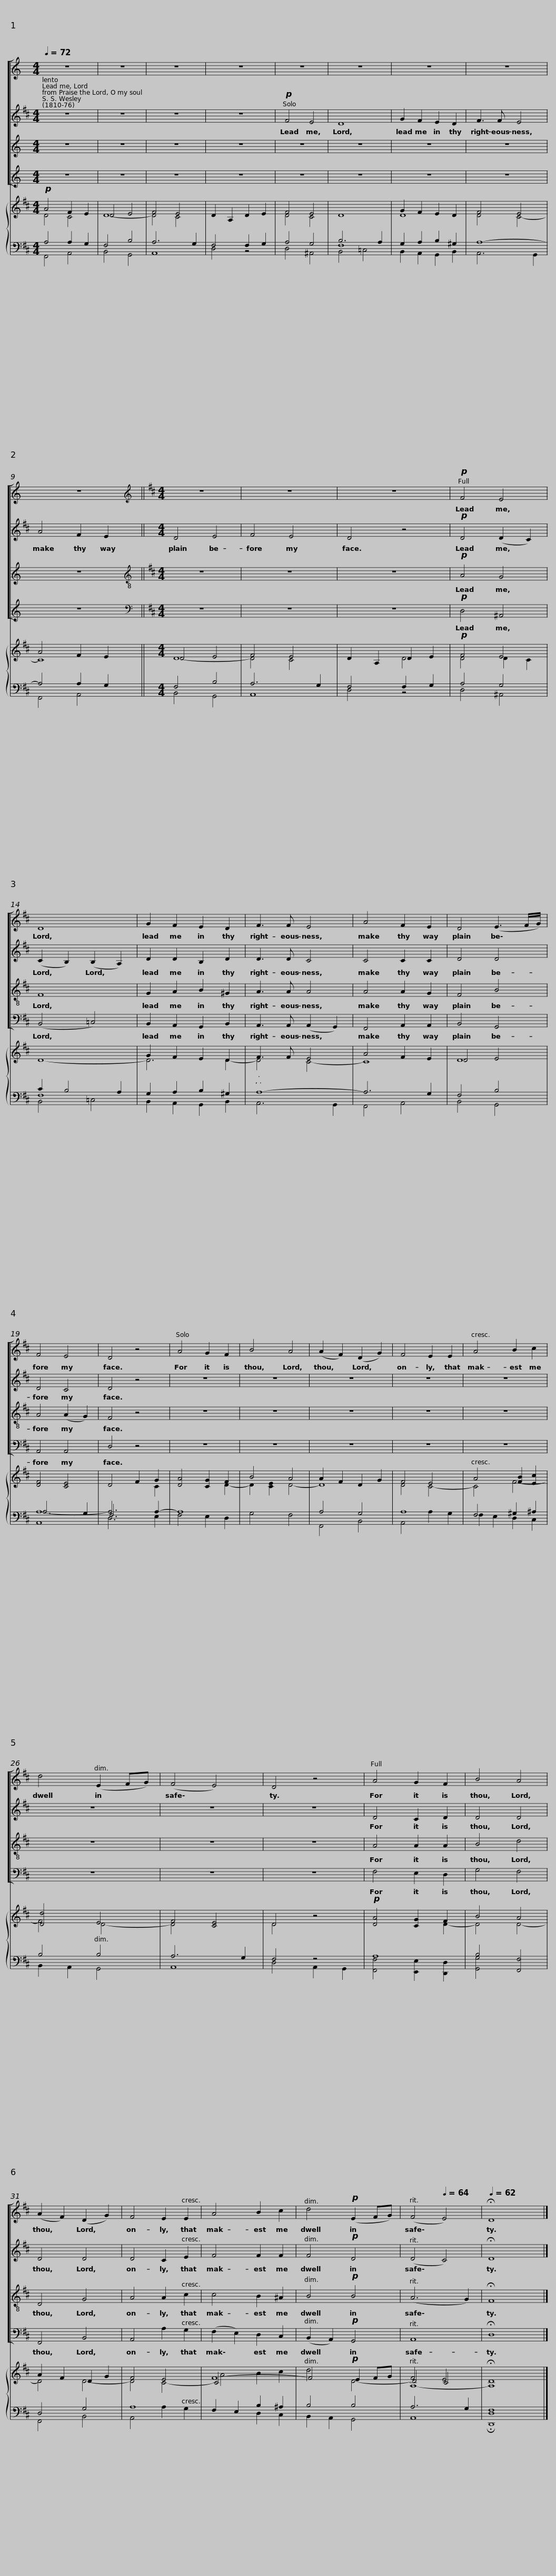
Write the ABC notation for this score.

X:1
%%score [ 1 2 3 4 ] { ( 5 6 9 ) | ( 7 8 ) }
L:1/8
Q:1/4=72
M:4/4
I:linebreak $
K:C
V:1 treble
V:2 treble
V:3 treble
V:4 treble
V:5 treble
V:6 treble
V:9 treble
V:7 bass
V:8 bass
V:1
 z8 | z8 | z8 | z8 | z8 | %5
 z8 | z8 | z8 |$ z8 ||$[K:D][M:4/4][K:treble] z8 | %10
 z8 | z8 |!p! F4 E4 | D8 | G2 F2 E2 D2 | %15
 F3 F E4 |$ A4 F2 E2 | D4 (E3 F/G/) | F4 E4 | D4 z4 | %20
 A4 G2 F2 | B4 A4 | (A2 F2) (D2 G2) | F4 E2 E2 |$ A4 B2 c2 | %25
 d4 (E2 FG) | (F4 E4) | D4 z4 | A4 G2 F2 | B4 A4 | %30
 (A2 F2) (D2 G2) | F4 E2 E2 |$ A4 B2 c2 | d4!p! (E2 FG) |[Q:1/4=69] (F4[Q:1/4=64] E4) | %35
[Q:1/4=62] !fermata!D8 |] %36
V:2
[K:D] z8 | z8 | z8 | z8 |!p! F4 E4 | %5
 D8 | G2 F2 E2 D2 | F3 F E4 |$ A4 F2 E2 ||$[M:4/4] D4 E4 | %10
 F4 E4 | D4 z4 |!p! D4 (D2 C2) | (C2 B,2) (B,2 A,2) | D2 D2 B,2 D2 | %15
 D3 D C4 |$ C4 C2 C2 | D4 D4 | D4 C4 | D4 z4 | %20
 z8 | z8 | z8 | z8 |$ z8 | %25
 z8 | z8 | z8 | D4 C2 D2 | D4 D4 | %30
 D4 D4 | D4 C2 E2 |$ F4 F2 F2 | F4!p! D4 | (D4 C4) | %35
 !fermata!D8 |] %36
V:3
 z8 | z8 | z8 | z8 | z8 | %5
 z8 | z8 | z8 |$ z8 ||$[K:D][M:4/4][K:treble-8] z8 | %10
 z8 | z8 |!p! A4 G4 | F8 | G2 A2 B2 ^G2 | %15
 A3 A A4 |$ A4 A2 G2 | F4 B4 | A4 (A2 G2) | F4 z4 | %20
 z8 | z8 | z8 | z8 |$ z8 | %25
 z8 | z8 | z8 | A4 A2 A2 | B4 d4 | %30
 D4 G4 | A4 A2 c2 |$ c4 B2 ^A2 | B4!p! B4 | (A6 G2) | %35
 !fermata!F8 |] %36
V:4
 z8 | z8 | z8 | z8 | z8 | %5
 z8 | z8 | z8 |$ z8 ||$[K:D][M:4/4][K:bass] z8 | %10
 z8 | z8 |!p! D,4 ^A,,4 | (B,,4 =C,4) | B,,2 A,,2 G,,2 B,,2 | %15
 A,,3 A,, (A,,2 G,,2) |$ F,,4 A,,2 A,,2 | B,,4 G,,4 | A,,4 A,,4 | D,4 z4 | %20
 z8 | z8 | z8 | z8 |$ z8 | %25
 z8 | z8 | z8 | F,4 E,2 D,2 | G,4 F,4 | %30
 F,,4 B,,4 | A,,4 A,2 G,2 |$ (F,2 E,2) D,2 C,2 | (B,,2 A,,2)!p! G,,4 | A,,8 | %35
 !fermata!D,8 |] %36
V:5
[K:D]!p! A4 F2 E2 | D4 E4 | F4 E4 | D2 A,2 D2 E2 | F4 E4 | %5
[I:staff +1] B,6 A,2 |[I:staff -1] G2 F2 E2 D2 | F4 E4 |$ A4 F2 E2 ||$[M:4/4] D4 E4 | %10
 F4 E4 | D2 A,2 D2 E2 |!p! F4 E4 |[I:staff +1] C2 B,4 A,2 |[I:staff -1] G2 F2 E2 D2 | %15
 F3 F E4 |$ A4 F2 E2 | D4 E4 | [DF]4 [CE]4 | D4 F2 G2 | %20
 [DA]4 [CG]2 F2- | B4 A4 | A2 F2 D2 G2 | F4 E4 |$ A4 [FB]2 [Ec]2 | %25
 [Dd]4 E4 | F4 [CE]4 | D4 z4 |!p! [DA]4 [CG]2 F2 | B4 A4 | %30
 A2 F2 D2 G2 | F4 E4 |$ F8- | F4!p! E2 FG | F4 E4 | %35
 !fermata!D8 |] %36
V:6
[K:D] D4 C4 | D8- | D4 C4 | x4 x4 | D4 C4 | %5
 D8 | D8 | D4 C4- |$ C8 ||$[M:4/4] D8- | %10
 D4 C4 | x4 D4 | D4 D2 C2 | D8- | D6 D2- | %15
 D4 C4- |$ C8 | D8 |[I:staff +1] A,8- | A,6[I:staff -1] C2 | %20
 x4 x2 D2- | D2 [CE]2 D4- | D8 | D4 C4- |$ C4 F4- | %25
 F4 D4- | D4 x4 | D4 z4 | x4 x2 D2- | D4 D4- | %30
 D4 D4- | D4 C4- |$ C4 x4 | d4 D4- | D4 C4 | %35
 x4 x4 |] %36
V:7
[K:D] A,4 A,2 G,2 | F,4 B,4 | A,6 G,2 | F,4 F,2 G,2 | A,4 G,4 | %5
 F,8 | G,2 A,2 B,2 ^G,2 | A,8- |$ A,4 A,2 G,2 ||$[M:4/4] F,4 B,4 | %10
 A,6 G,2 | F,4 F,2 G,2 | A,4 G,4 | F,8 | G,2 A,2 B,2 ^G,2 | %15
 A,8- |$ A,6 G,2 | F,4 B,4 | A,6 G,2 | F,6 A,2- | %20
 A,8 | G,4 F,4 | A,4 G,4 | A,8 |$ F,4 ^G,2 ^A,2 | %25
 B,4 B,4 | A,6 G,2 | F,4 z4 | A,8 | B,4 [F,,F,]4 | %30
 D,4 G,4 | A,8 |$ F,2 E,2 B,2 ^A,2 | B,4 B,4 | A,6 G,2 | %35
 [D,F,]8 |] %36
V:8
[K:D] F,,4 A,,4 | B,,4 G,,4 | A,,8 | D,4 z4 | D,4 ^A,,4 | %5
 B,,4 =C,4 | B,,2 A,,2 G,,2 B,,2 | A,,6 G,,2 |$ F,,4 A,,4 ||$[M:4/4] B,,4 G,,4 | %10
 A,,8 | D,4 z4 | D,4 ^A,,4 | B,,4 =C,4 | B,,2 A,,2 G,,2 B,,2 | %15
 A,,6 G,,2 |$ F,,4 A,,4 | B,,4 G,,4 | A,,8 | D,6 E,2 | %20
 F,4 E,2 D,2 | x4 x4 | F,,4 B,,4 | A,,4 A,2 G,2 |$ F,2 E,2 D,2 C,2 | %25
 B,,2 A,,2 G,,4 | A,,8 | D,4 A,,2 G,,2 | [F,,F,]4 [E,,E,]2 [D,,D,]2 | [G,,G,]4 x4 | %30
 F,,4 B,,4 | A,,4 A,2 G,2 |$ x4 D,2 C,2 | B,,2 A,,2 G,,4 | A,,8 | %35
 !fermata!D,,8 |] %36
V:9
[K:D] x8 | x8 | x8 | x8 | x8 | %5
 x8 | x8 | x8 |$ x8 ||$[M:4/4] x8 | %10
 x8 | x8 | x8 | x8 | x8 | %15
 x8 |$ x8 | x8 | x8 | x8 | %20
 x8 | x8 | x8 | x8 |$ x8 | %25
 x8 | x8 | x8 | x8 | x8 | %30
 x8 | x8 |$ A4 B2 c2 | x4 x4 | A,8- | %35
 A,8 |] %36
